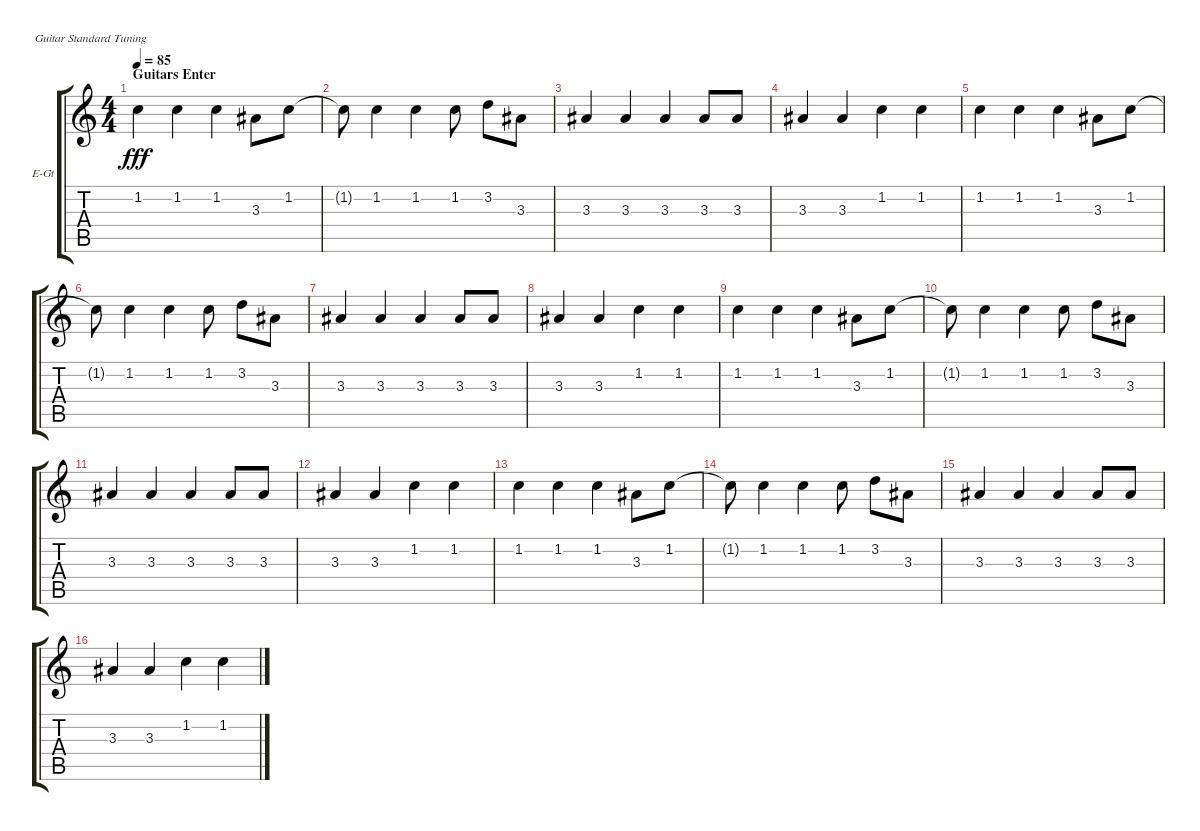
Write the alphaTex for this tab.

\defaultSystemsLayout 4
\bracketExtendMode groupsimilarinstruments
\firstSystemTrackNameOrientation horizontal
\otherSystemsTrackNameOrientation horizontal
\track ("Electric Guitar" "E-Gt") {instrument distortionguitar}
\staff {score tabs}
\tuning (E4 B3 G3 D3 A2 E2)
\ts (4 4)
\section ("" "Guitars Enter")
\tempo 85
\clef g2
\scale
0.333333
\ks c
1.2.4{dy fff} 1.2.4 1.2.4 3.3.8 1.2.8 |
\scale
0.333333 1.2{t}.8 1.2.4 1.2.4 1.2.8 3.2.8 3.3.8 |
\scale
0.333333 3.3.4 3.3.4 3.3.4 3.3.8 3.3.8 |
\scale
0.333333 3.3.4 3.3.4 1.2.4 1.2.4 |
\scale
0.333333 1.2.4 1.2.4 1.2.4 3.3.8 1.2.8 |
\scale
0.333333 1.2{t}.8 1.2.4 1.2.4 1.2.8 3.2.8 3.3.8 |
\scale
0.333333 3.3.4 3.3.4 3.3.4 3.3.8 3.3.8 |
\scale
0.333333 3.3.4 3.3.4 1.2.4 1.2.4 |
1.2.4 1.2.4 1.2.4 3.3.8 1.2.8 |
1.2{t}.8 1.2.4 1.2.4 1.2.8 3.2.8 3.3.8 |
3.3.4 3.3.4 3.3.4 3.3.8 3.3.8 |
3.3.4 3.3.4 1.2.4 1.2.4 |
1.2.4 1.2.4 1.2.4 3.3.8 1.2.8 |
1.2{t}.8 1.2.4 1.2.4 1.2.8 3.2.8 3.3.8 |
3.3.4 3.3.4 3.3.4 3.3.8 3.3.8 |
3.3.4 3.3.4 1.2.4 1.2.4
